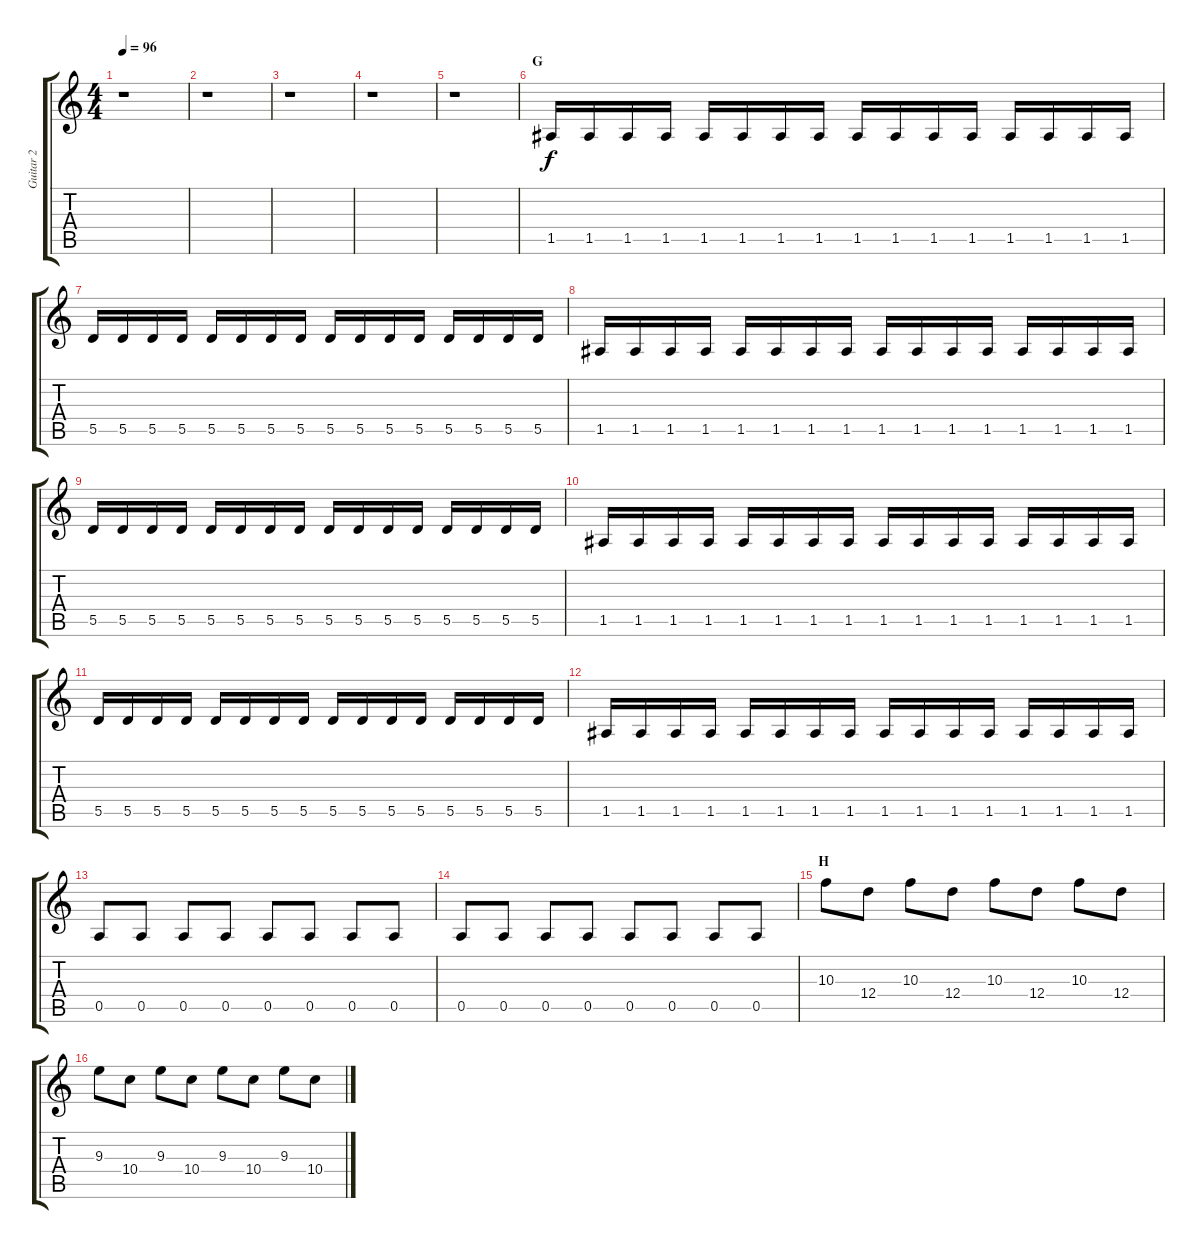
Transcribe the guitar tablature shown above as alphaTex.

\track ("Guitar 2" "Guitar 2") {instrument distortionguitar}
\staff {score tabs}
\tuning (E4 B3 G3 D3 A2 E2) {hide}
\ts (4 4)
\tempo 96
\clef g2
\ks c
r.1{dy f} |
r.1 |
r.1 |
r.1 |
r.1 |
\section ("" "G")
1.5.16 1.5.16 1.5.16 1.5.16 1.5.16 1.5.16 1.5.16 1.5.16 1.5.16 1.5.16 1.5.16 1.5.16 1.5.16 1.5.16 1.5.16 1.5.16 |
5.5.16 5.5.16 5.5.16 5.5.16 5.5.16 5.5.16 5.5.16 5.5.16 5.5.16 5.5.16 5.5.16 5.5.16 5.5.16 5.5.16 5.5.16 5.5.16 |
1.5.16 1.5.16 1.5.16 1.5.16 1.5.16 1.5.16 1.5.16 1.5.16 1.5.16 1.5.16 1.5.16 1.5.16 1.5.16 1.5.16 1.5.16 1.5.16 |
5.5.16 5.5.16 5.5.16 5.5.16 5.5.16 5.5.16 5.5.16 5.5.16 5.5.16 5.5.16 5.5.16 5.5.16 5.5.16 5.5.16 5.5.16 5.5.16 |
1.5.16 1.5.16 1.5.16 1.5.16 1.5.16 1.5.16 1.5.16 1.5.16 1.5.16 1.5.16 1.5.16 1.5.16 1.5.16 1.5.16 1.5.16 1.5.16 |
5.5.16 5.5.16 5.5.16 5.5.16 5.5.16 5.5.16 5.5.16 5.5.16 5.5.16 5.5.16 5.5.16 5.5.16 5.5.16 5.5.16 5.5.16 5.5.16 |
1.5.16 1.5.16 1.5.16 1.5.16 1.5.16 1.5.16 1.5.16 1.5.16 1.5.16 1.5.16 1.5.16 1.5.16 1.5.16 1.5.16 1.5.16 1.5.16 |
0.5.8 0.5.8 0.5.8 0.5.8 0.5.8 0.5.8 0.5.8 0.5.8 |
0.5.8 0.5.8 0.5.8 0.5.8 0.5.8 0.5.8 0.5.8 0.5.8 |
\section ("" "H")
10.3.8{volume 10} 12.4.8 10.3.8 12.4.8 10.3.8 12.4.8 10.3.8 12.4.8 |
9.3.8 10.4.8 9.3.8 10.4.8 9.3.8 10.4.8 9.3.8 10.4.8
